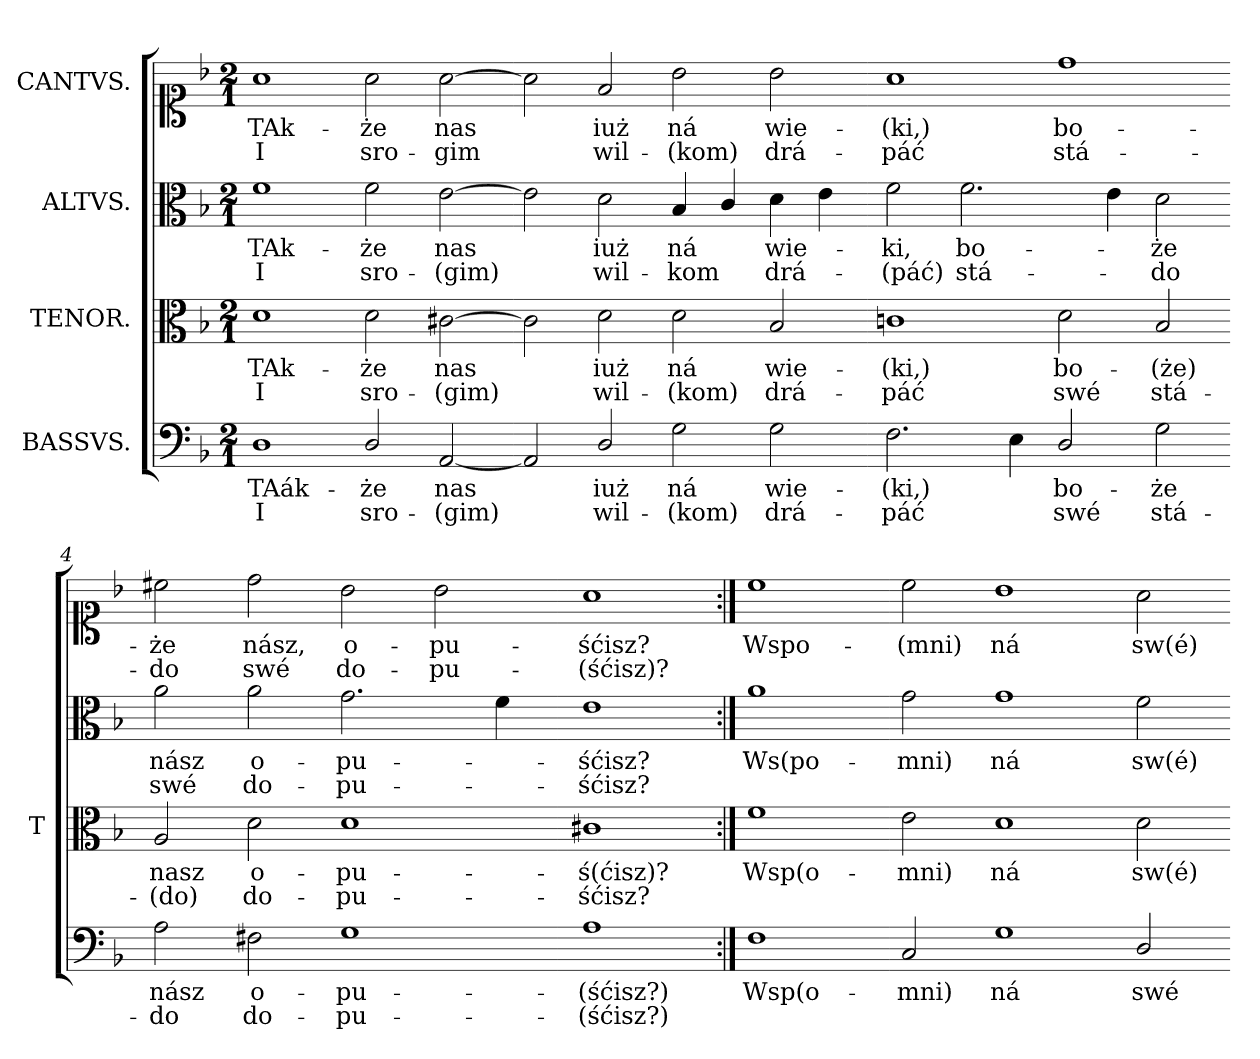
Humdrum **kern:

**kern	**text	**text	**kern	**text	**text	**kern	**text	**text	**kern	**text	**text
*part4	*part4	*part4	*part3	*part3	*part3	*part2	*part2	*part2	*part1	*part1	*part1
*staff4	*staff4	*staff4	*staff3	*staff3	*staff3	*staff2	*staff2	*staff2	*staff1	*staff1	*staff1
*I"BASSVS.	*	*	*I"TENOR.	*	*	*I"ALTVS.	*	*	*I"CANTVS.	*	*
*	*	*	*I'T	*	*	*	*	*	*	*	*
*clefF4	*	*	*clefC3	*	*	*clefC3	*	*	*clefC1	*	*
*k[b-]	*	*	*k[b-]	*	*	*k[b-]	*	*	*k[b-]	*	*
*d:	*	*	*d:	*	*	*d:	*	*	*d:	*	*
*M2/1	*	*	*M2/1	*	*	*M2/1	*	*	*M2/1	*	*
*MM300	*	*	*MM300	*	*	*MM300	*	*	*MM300	*	*
=1	=1	=1	=1	=1	=1	=1	=1	=1	=1	=1	=1
1D\	TAák-	I	1d\	TAk-	I	1f\	TAk-	I	1a\	TAk-	I
2D/	-że	sro-	2d\	-że	sro-	2f\	-że	sro-	2a\	-że	sro-
[2AA/	nas	-(gim)	[2c#X\	nas	-(gim)	[2e\	nas	-(gim)	[2a\	nas	-gim
=2-	=2-	=2-	=2-	=2-	=2-	=2-	=2-	=2-	=2-	=2-	=2-
2AA/]	.	.	2c#\]	.	.	2e\]	.	.	2a\]	.	.
2D/	iuż	wil-	2d\	iuż	wil-	2d\	iuż	wil-	2f/	iuż	wil-
2G\	ná	-(kom)	2d\	ná	-(kom)	4B-/	ná	-kom	2b-\	ná	-(kom)
.	.	.	.	.	.	4c/	.	.	.	.	.
2G\	wie-	drá-	2B-/	wie-	drá-	4d\	wie-	drá-	2b-\	wie-	drá-
.	.	.	.	.	.	4e\	.	.	.	.	.
=3-	=3-	=3-	=3-	=3-	=3-	=3-	=3-	=3-	=3-	=3-	=3-
2.F\	-(ki,)	-páć	1cn\	-(ki,)	-páć	2f\	-ki,	-(páć)	1a\	-(ki,)	-páć
.	.	.	.	.	.	2.f\	bo-	stá-	.	.	.
4E\	.	.	.	.	.	.	.	.	.	.	.
2D/	bo-	swé	2d\	bo-	swé	.	.	.	1dd\	bo-	stá-
.	.	.	.	.	.	4e\	.	.	.	.	.
2G\	-że	stá-	2B-/	-(że)	stá-	2d\	-że	-do	.	.	.
=4-	=4-	=4-	=4-	=4-	=4-	=4-	=4-	=4-	=4-	=4-	=4-
2A\	nász	-do	2A/	nasz	-(do)	2a\	nász	swé	2cc#X\	-że	-do
2F#X\	o-	do-	2d\	o-	do-	2a\	o-	do-	2dd\	nász,	swé
1G\	-pu-	-pu-	1d\	-pu-	-pu-	2.g\	-pu-	-pu-	2b-\	o-	do-
.	.	.	.	.	.	.	.	.	2b-\	-pu-	-pu-
.	.	.	.	.	.	4f\	.	.	.	.	.
=5-	=5-	=5-	=5-	=5-	=5-	=5-	=5-	=5-	=5-	=5-	=5-
1A\	-(śćisz?)	-(śćisz?)	1c#X\	-ś(ćisz)?	-śćisz?	1e\	-śćisz?	-śćisz?	1a\	-śćisz?	-(śćisz)?
=:|!	=:|!	=:|!	=:|!	=:|!	=:|!	=:|!	=:|!	=:|!	=:|!	=:|!	=:|!
1F\	Wsp(o-	.	1f\	Wsp(o-	.	1a\	Ws(po-	.	1cc\	Wspo-	.
=6-	=6-	=6-	=6-	=6-	=6-	=6-	=6-	=6-	=6-	=6-	=6-
2C/	-mni)	.	2e\	-mni)	.	2g\	-mni)	.	2cc\	-(mni)	.
1G\	ná	.	1d\	ná	.	1g\	ná	.	1b-\	ná	.
2D/	swé	.	2d\	sw(é)	.	2f\	sw(é)	.	2a\	sw(é)	.
=-	=-	=-	=-	=-	=-	=-	=-	=-	=-	=-	=-
*-	*-	*-	*-	*-	*-	*-	*-	*-	*-	*-	*-
